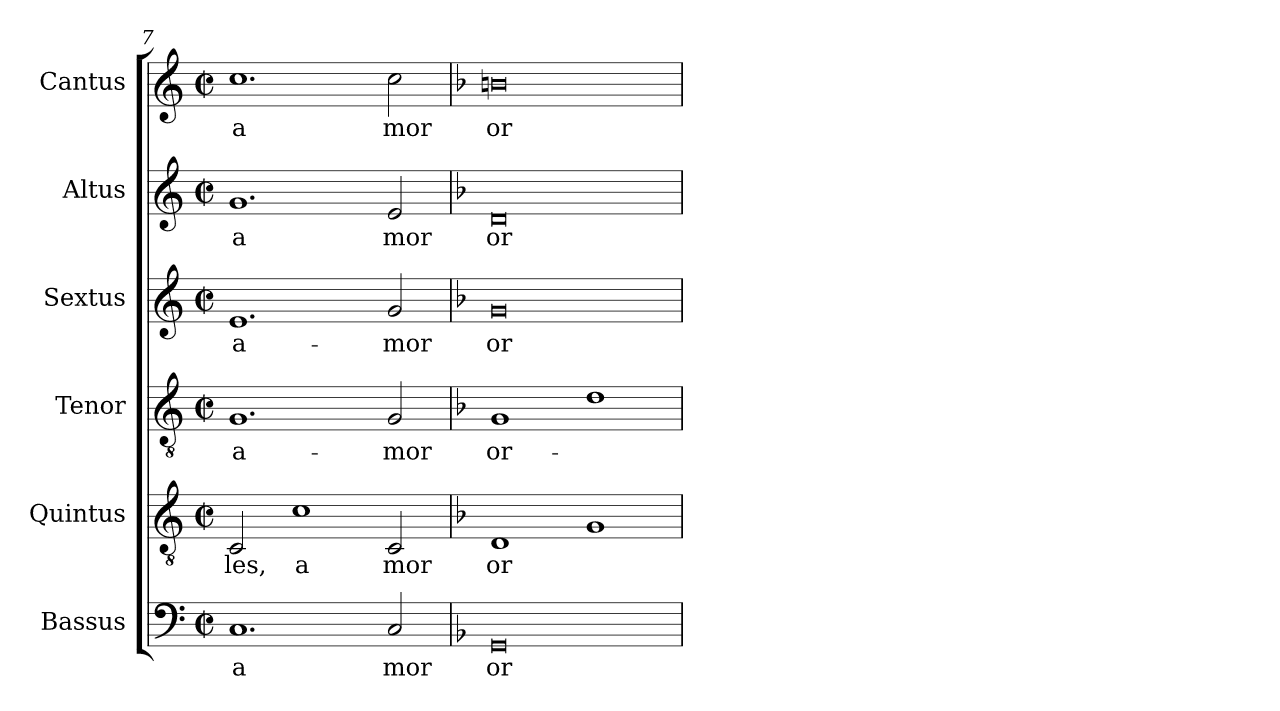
**kern	**text	**kern	**text	**kern	**text	**kern	**text	**kern	**text	**kern	**text
*part6	*part6	*part5	*part5	*part4	*part4	*part3	*part3	*part2	*part2	*part1	*part1
*staff6	*staff6	*staff5	*staff5	*staff4	*staff4	*staff3	*staff3	*staff2	*staff2	*staff1	*staff1
*I"Bassus	*	*I"Quintus	*	*I"Tenor	*	*I"Sextus	*	*I"Altus	*	*I"Cantus	*
*clefF4	*	*clefGv2	*	*clefGv2	*	*clefG2	*	*clefG2	*	*clefG2	*
*M2/2	*	*M2/2	*	*M2/2	*	*M2/2	*	*M2/2	*	*M2/2	*
*met(c|)	*	*met(c|)	*	*met(c|)	*	*met(c|)	*	*met(c|)	*	*met(c|)	*
=7	=7	=7	=7	=7	=7	=7	=7	=7	=7	=7	=7
!	!LO:LY:b:cj	!	!LO:LY:b:cj	!	!LO:LY:b:cj	!	!LO:LY:b:cj	!	!LO:LY:b:cj	!	!LO:LY:b:cj
1.C	a	2C/	les,	1.G	a-	1.e	a-	1.g	a	1.cc	a
!	!	!	!LO:LY:b:cj	!	!	!	!	!	!	!	!
.	.	1c	a	.	.	.	.	.	.	.	.
!	!LO:LY:b:cj	!	!LO:LY:b:cj	!	!LO:LY:b:cj	!	!LO:LY:b:cj	!	!LO:LY:b:cj	!	!LO:LY:b:cj
2C/	mor	2C/	mor	2G/	-mor	2g/	-mor	2e/	mor	2cc\	mor
!!LO:LB:g=z
=8	=8	=8	=8	=8	=8	=8	=8	=8	=8	=8	=8
*k[b-]	*	*k[b-]	*	*k[b-]	*	*k[b-]	*	*k[b-]	*	*k[b-]	*
*F:	*	*F:	*	*F:	*	*F:	*	*F:	*	*F:	*
!	!LO:LY:b:cj	!	!LO:LY:b:cj	!	!LO:LY:b:cj	!	!LO:LY:b:cj	!	!LO:LY:b:cj	!	!LO:LY:b:cj
0GG	or-	1D	or	1G	or-	0g	or	0d	or	0bn	or-
.	.	1G	.	1d	.	.	.	.	.	.	.
=	=	=	=	=	=	=	=	=	=	=	=
*-	*-	*-	*-	*-	*-	*-	*-	*-	*-	*-	*-
